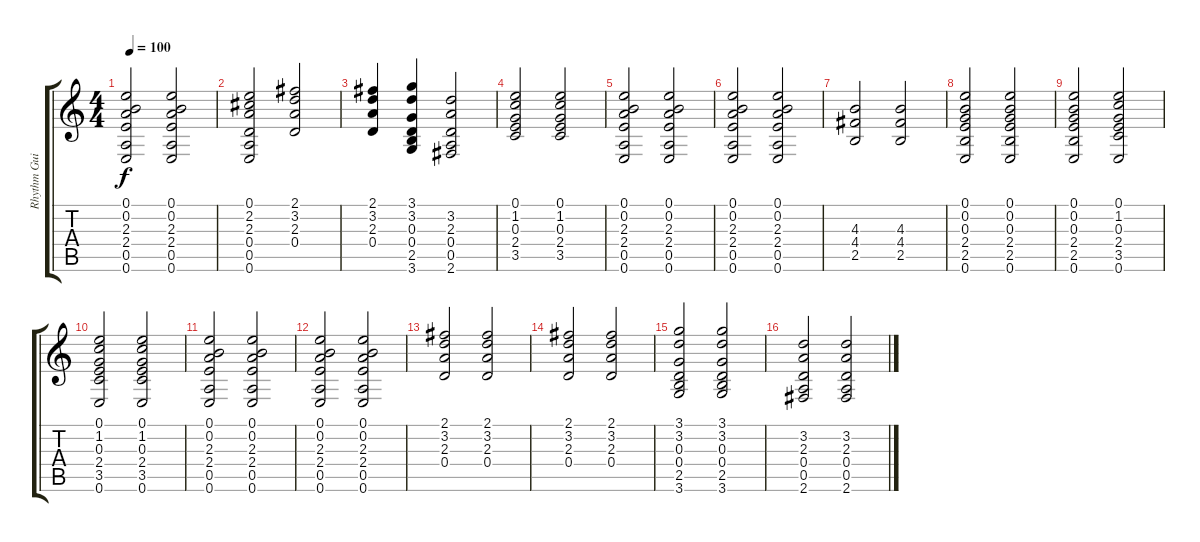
\track ("Rhythm Guitar (Tenkula)" "Rhythm Gui") {instrument distortionguitar}
\staff {score tabs}
\tuning (E4 B3 G3 D3 A2 E2) {hide}
\ts (4 4)
\tempo 100
\clef g2
\ks c
(0.1 0.2 2.3 2.4 0.5 0.6).2{dy f} (0.1 0.2 2.3 2.4 0.5 0.6).2 |
(0.1 2.2 2.3 0.4 0.5 0.6).2 (2.1 3.2 2.3 0.4).2 |
(2.1 3.2 2.3 0.4).4 (3.1 3.2 0.3 0.4 2.5 3.6).4 (3.2 2.3 0.4 0.5 2.6).2 |
(0.1 1.2 0.3 2.4 3.5).2 (0.1 1.2 0.3 2.4 3.5).2 |
(0.1 0.2 2.3 2.4 0.5 0.6).2 (0.1 0.2 2.3 2.4 0.5 0.6).2 |
(0.1 0.2 2.3 2.4 0.5 0.6).2 (0.1 0.2 2.3 2.4 0.5 0.6).2 |
(4.3 4.4 2.5).2 (4.3 4.4 2.5).2 |
(0.1 0.2 0.3 2.4 2.5 0.6).2 (0.1 0.2 0.3 2.4 2.5 0.6).2 |
(0.1 0.2 0.3 2.4 2.5 0.6).2 (0.1 1.2 0.3 2.4 3.5 0.6).2 |
(0.1 1.2 0.3 2.4 3.5 0.6).2 (0.1 1.2 0.3 2.4 3.5 0.6).2 |
(0.1 0.2 2.3 2.4 0.5 0.6).2 (0.1 0.2 2.3 2.4 0.5 0.6).2 |
(0.1 0.2 2.3 2.4 0.5 0.6).2 (0.1 0.2 2.3 2.4 0.5 0.6).2 |
(2.1 3.2 2.3 0.4).2 (2.1 3.2 2.3 0.4).2 |
(2.1 3.2 2.3 0.4).2 (2.1 3.2 2.3 0.4).2 |
(3.1 3.2 0.3 0.4 2.5 3.6).2 (3.1 3.2 0.3 0.4 2.5 3.6).2 |
(3.2 2.3 0.4 0.5 2.6).2 (3.2 2.3 0.4 0.5 2.6).2
